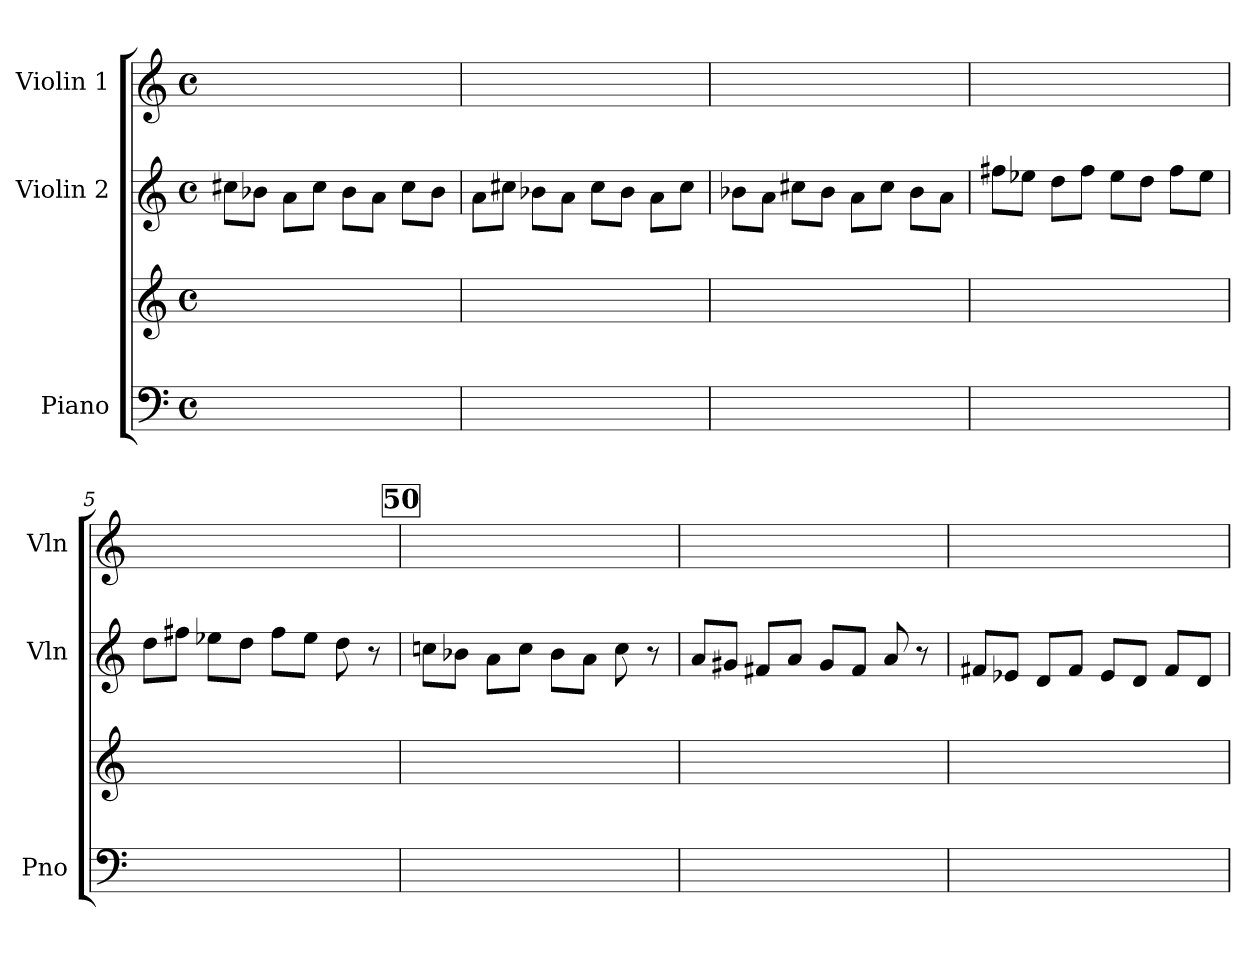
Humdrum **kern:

**kern	**kern	**kern	**kern
*part3	*part3	*part2	*part1
*staff4	*staff3	*staff2	*staff1
*I"Piano	*	*I"Violin 2	*I"Violin 1
*I'Pno	*	*I'Vln	*I'Vln
*clefF4	*clefG2	*clefG2	*clefG2
*k[]	*k[]	*k[]	*k[]
*C:	*C:	*C:	*C:
*M4/4	*M4/4	*M4/4	*M4/4
*met(c)	*met(c)	*met(c)	*met(c)
=1	=1	=1	=1
1ryy	8ryy	8cc#XL	4ryy
.	8ryy	8b-XJ	.
.	8ryy	8aL	8ryy
.	8ryy	8cc#J	8ryy
.	8ryy	8b-\L	8ryy
.	8ryy	8aJ	8ryy
.	8ryy	8cc#L	8ryy
.	8ryy	8b-J	8ryy
=2	=2	=2	=2
1ryy	8ryy	8aL	8ryy
.	8ryy	8cc#XJ	8ryy
.	8ryy	8b-X\L	8ryy
.	8ryy	8aJ	8ryy
.	8ryy	8cc#L	8ryy
.	8ryy	8b-J	8ryy
.	8ryy	8aL	8ryy
.	8ryy	8cc#J	8ryy
=3	=3	=3	=3
1ryy	8ryy	8b-X\L	8ryy
.	8ryy	8aJ	8ryy
.	8ryy	8cc#XL	8ryy
.	8ryy	8b-J	8ryy
.	8ryy	8aL	8ryy
.	8ryy	8cc#J	8ryy
.	8ryy	8b-\L	8ryy
.	8ryy	8aJ	8ryy
=4	=4	=4	=4
1ryy	8ryy	8ff#XL	4ryy
.	8ryy	8ee-XJ	.
.	8ryy	8ddL	8ryy
.	8ryy	8ff#J	8ryy
.	8ryy	8ee-L	8ryy
.	8ryy	8ddJ	8ryy
.	8ryy	8ff#L	8ryy
.	8ryy	8ee-J	8ryy
=5	=5	=5	=5
1ryy	8ryy	8ddL	8ryy
.	8ryy	8ff#XJ	8ryy
.	8ryy	8ee-XL	8ryy
.	8ryy	8ddJ	8ryy
.	8ryy	8ff#L	8ryy
.	8ryy	8ee-J	8ryy
.	8ryy	8dd	8ryy
.	8ryy	8r	8ryy
!!LO:REH:place=s1:t=50
=6	=6	=6	=6
1ryy	8ryy	8ccnL	8ryy
.	8ryy	8b-XJ	8ryy
.	8ryy	8aL	8ryy
.	8ryy	8ccJ	8ryy
.	8ryy	8b-\L	8ryy
.	8ryy	8aJ	8ryy
.	8ryy	8cc	8ryy
.	8ryy	8r	8ryy
=7	=7	=7	=7
4ryy	8ryy	8aL	8ryy
.	8ryy	8g#XJ	8ryy
8ryy	4ryy	8f#XL	8ryy
8ryy	.	8aJ	8ryy
4ryy	8ryy	8g#L	8ryy
.	8ryy	8f#J	8ryy
8ryy	4ryy	8a	8ryy
8ryy	.	8r	8ryy
=8	=8	=8	=8
4ryy	8ryy	8f#XL	8ryy
.	8ryy	8e-XJ	8ryy
8ryy	4ryy	8dL	8ryy
8ryy	.	8f#J	8ryy
4ryy	8ryy	8e-L	8ryy
.	8ryy	8dJ	8ryy
8ryy	4ryy	8f#L	8ryy
8ryy	.	8dJ	8ryy
=	=	=	=
*-	*-	*-	*-
